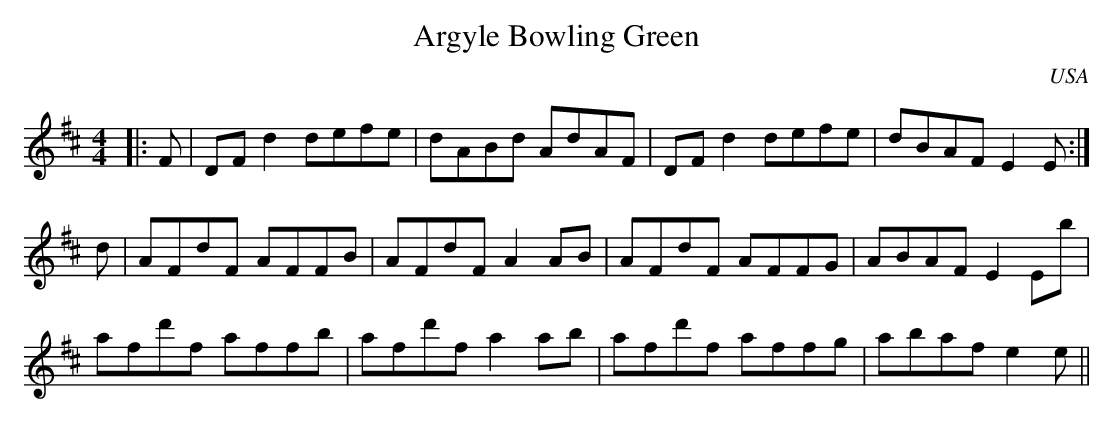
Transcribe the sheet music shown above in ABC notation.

X:1
T:Argyle Bowling Green
M:4/4
O:USA
K:D major
|:F | \
DF d2 defe | dABd AdAF | DFd2 defe | dBAF E2 E:|
d | \
AFdF AFFB | AFdF A2 AB | AFdF AFFG | ABAF E2 Eb |
afd'f affb | afd'f a2 ab | afd'f affg | abaf e2 e ||
